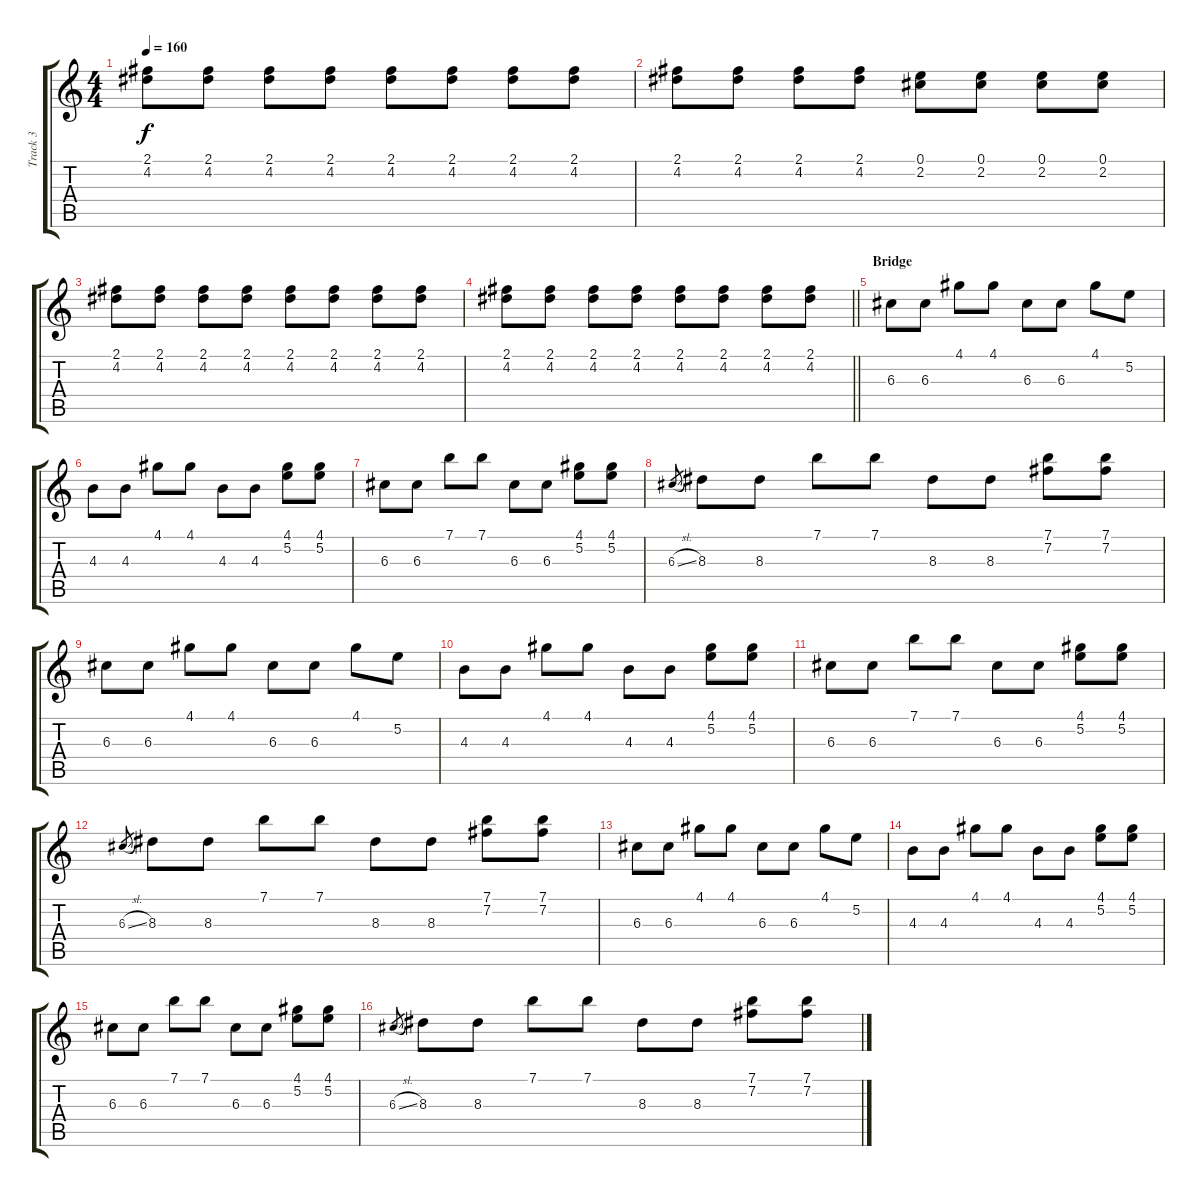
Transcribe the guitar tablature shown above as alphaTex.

\track ("Track 3" "Track 3") {instrument overdrivenguitar}
\staff {score tabs}
\tuning (E4 B3 G3 D3 A2 E2) {hide}
\ts (4 4)
\tempo 160
\clef g2
\ks c
(2.1 4.2).8{dy f} (2.1 4.2).8 (2.1 4.2).8 (2.1 4.2).8 (2.1 4.2).8 (2.1 4.2).8 (2.1 4.2).8 (2.1 4.2).8 |
(2.1 4.2).8 (2.1 4.2).8 (2.1 4.2).8 (2.1 4.2).8 (0.1 2.2).8 (0.1 2.2).8 (0.1 2.2).8 (0.1 2.2).8 |
(2.1 4.2).8 (2.1 4.2).8 (2.1 4.2).8 (2.1 4.2).8 (2.1 4.2).8 (2.1 4.2).8 (2.1 4.2).8 (2.1 4.2).8 |
\barLineRight lightlight
(2.1 4.2).8 (2.1 4.2).8 (2.1 4.2).8 (2.1 4.2).8 (2.1 4.2).8 (2.1 4.2).8 (2.1 4.2).8 (2.1 4.2).8 |
\section ("" "Bridge")
6.3.8{volume 14} 6.3.8 4.1.8 4.1.8 6.3.8 6.3.8 4.1.8 5.2.8 |
4.3.8 4.3.8 4.1.8 4.1.8 4.3.8 4.3.8 (4.1 5.2).8 (4.1 5.2).8 |
6.3.8 6.3.8 7.1.8 7.1.8 6.3.8 6.3.8 (4.1 5.2).8 (4.1 5.2).8 |
6.3{sl}.8{gr} 8.3.8 8.3.8 7.1.8 7.1.8 8.3.8 8.3.8 (7.1 7.2).8 (7.1 7.2).8 |
6.3.8 6.3.8 4.1.8 4.1.8 6.3.8 6.3.8 4.1.8 5.2.8 |
4.3.8 4.3.8 4.1.8 4.1.8 4.3.8 4.3.8 (4.1 5.2).8 (4.1 5.2).8 |
6.3.8 6.3.8 7.1.8 7.1.8 6.3.8 6.3.8 (4.1 5.2).8 (4.1 5.2).8 |
6.3{sl}.8{gr} 8.3.8 8.3.8 7.1.8 7.1.8 8.3.8 8.3.8 (7.1 7.2).8 (7.1 7.2).8 |
6.3.8 6.3.8 4.1.8 4.1.8 6.3.8 6.3.8 4.1.8 5.2.8 |
4.3.8 4.3.8 4.1.8 4.1.8 4.3.8 4.3.8 (4.1 5.2).8 (4.1 5.2).8 |
6.3.8 6.3.8 7.1.8 7.1.8 6.3.8 6.3.8 (4.1 5.2).8 (4.1 5.2).8 |
6.3{sl}.8{gr} 8.3.8 8.3.8 7.1.8 7.1.8 8.3.8 8.3.8 (7.1 7.2).8 (7.1 7.2).8
